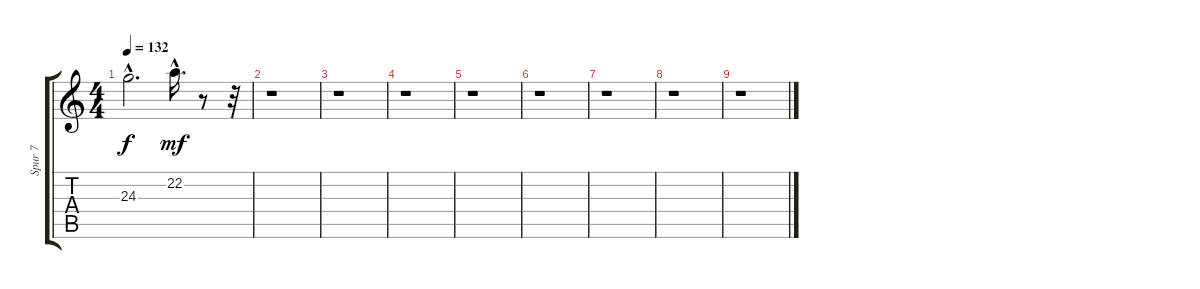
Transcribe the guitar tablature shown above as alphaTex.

\track ("Spur 7" "Spur 7") {instrument flute}
\staff {score tabs}
\tuning (E4 B3 G3 D3 A2 E2) {hide}
\ts (4 4)
\tempo 132
\clef g2
\ks c
24.3{hac t}.2{d dy f} 22.2{hac}.16{d dy mf} r.8 r.32 |
r.1 |
r.1 |
r.1 |
r.1 |
r.1 |
r.1 |
r.1 |
r.1
